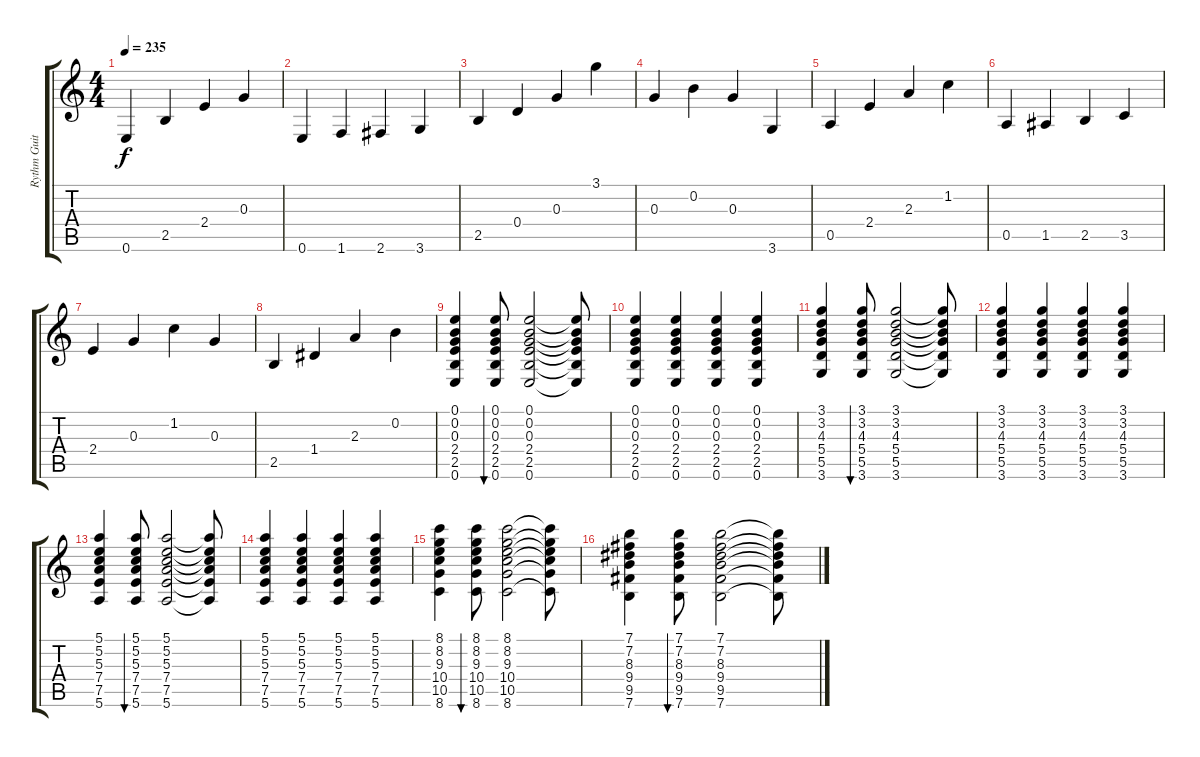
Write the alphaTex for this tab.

\track ("Rythm Guitar 1" "Rythm Guit") {instrument acousticguitarsteel}
\staff {score tabs}
\tuning (E4 B3 G3 D3 A2 E2) {hide}
\ts (4 4)
\tempo 235
\clef g2
\ks c
0.6.4{dy f} 2.5.4 2.4.4 0.3.4 |
0.6.4 1.6.4 2.6.4 3.6.4 |
2.5.4 0.4.4 0.3.4 3.1.4 |
0.3.4 0.2.4 0.3.4 3.6.4 |
0.5.4 2.4.4 2.3.4 1.2.4 |
0.5.4 1.5.4 2.5.4 3.5.4 |
2.4.4 0.3.4 1.2.4 0.3.4 |
2.5.4 1.4.4 2.3.4 0.2.4 |
(0.1 0.2 0.3 2.4 2.5 0.6).4 (0.1 0.2 0.3 2.4 2.5 0.6).8{bu 240} (0.1 0.2 0.3 2.4 2.5 0.6).2 (0.1{t} 0.2{t} 0.3{t} 2.4{t} 2.5{t} 0.6{t}).8 |
(0.1 0.2 0.3 2.4 2.5 0.6).4 (0.1 0.2 0.3 2.4 2.5 0.6).4 (0.1 0.2 0.3 2.4 2.5 0.6).4 (0.1 0.2 0.3 2.4 2.5 0.6).4 |
(3.1 3.2 4.3 5.4 5.5 3.6).4 (3.1 3.2 4.3 5.4 5.5 3.6).8{bu 240} (3.1 3.2 4.3 5.4 5.5 3.6).2 (3.1{t} 3.2{t} 4.3{t} 5.4{t} 5.5{t} 3.6{t}).8 |
(3.1 3.2 4.3 5.4 5.5 3.6).4 (3.1 3.2 4.3 5.4 5.5 3.6).4 (3.1 3.2 4.3 5.4 5.5 3.6).4 (3.1 3.2 4.3 5.4 5.5 3.6).4 |
(5.1 5.2 5.3 7.4 7.5 5.6).4 (5.1 5.2 5.3 7.4 7.5 5.6).8{bu 240} (5.1 5.2 5.3 7.4 7.5 5.6).2 (5.1{t} 5.2{t} 5.3{t} 7.4{t} 7.5{t} 5.6{t}).8 |
(5.1 5.2 5.3 7.4 7.5 5.6).4 (5.1 5.2 5.3 7.4 7.5 5.6).4 (5.1 5.2 5.3 7.4 7.5 5.6).4 (5.1 5.2 5.3 7.4 7.5 5.6).4 |
(8.1 8.2 9.3 10.4 10.5 8.6).4 (8.1 8.2 9.3 10.4 10.5 8.6).8{bu 240} (8.1 8.2 9.3 10.4 10.5 8.6).2 (8.1{t} 8.2{t} 9.3{t} 10.4{t} 10.5{t} 8.6{t}).8 |
(7.1 7.2 8.3 9.4 9.5 7.6).4 (7.1 7.2 8.3 9.4 9.5 7.6).8{bu 240} (7.1 7.2 8.3 9.4 9.5 7.6).2 (7.1{t} 7.2{t} 8.3{t} 9.4{t} 9.5{t} 7.6{t}).8
